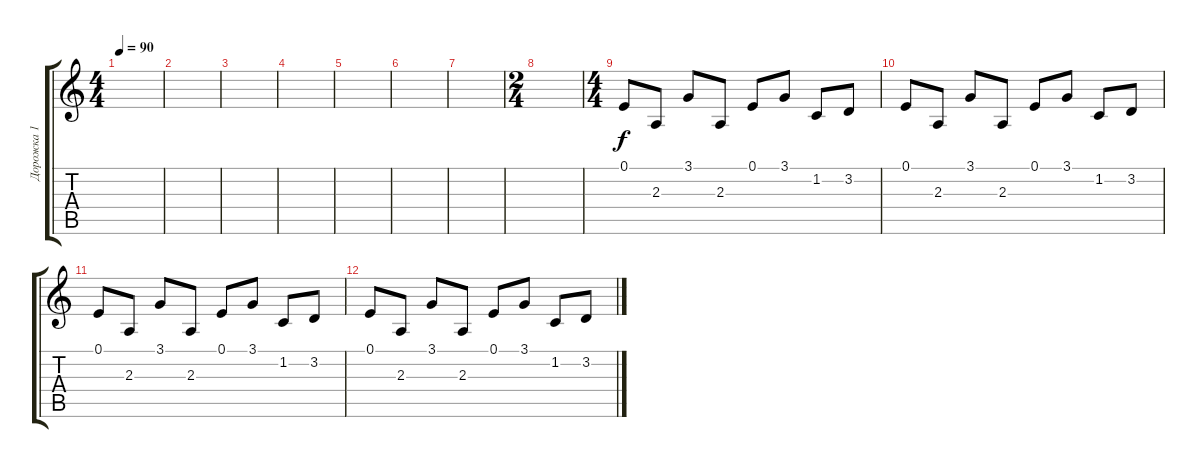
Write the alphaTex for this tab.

\track ("Дорожка 1" "Дорожка 1") {instrument lead2sawtooth}
\staff {score tabs}
\tuning (E4 B3 G3 D3 A2 E2) {hide}
\ts (4 4)
\tempo 90
\clef g2
\ks c
|
|
|
|
|
|
|
\ts (2 4)
|
\ts (4 4)
0.1.8 2.3.8 3.1.8 2.3.8 0.1.8 3.1.8 1.2.8 3.2.8 |
0.1.8 2.3.8 3.1.8 2.3.8 0.1.8 3.1.8 1.2.8 3.2.8 |
0.1.8 2.3.8 3.1.8 2.3.8 0.1.8 3.1.8 1.2.8 3.2.8 |
0.1.8 2.3.8 3.1.8 2.3.8 0.1.8 3.1.8 1.2.8 3.2.8
